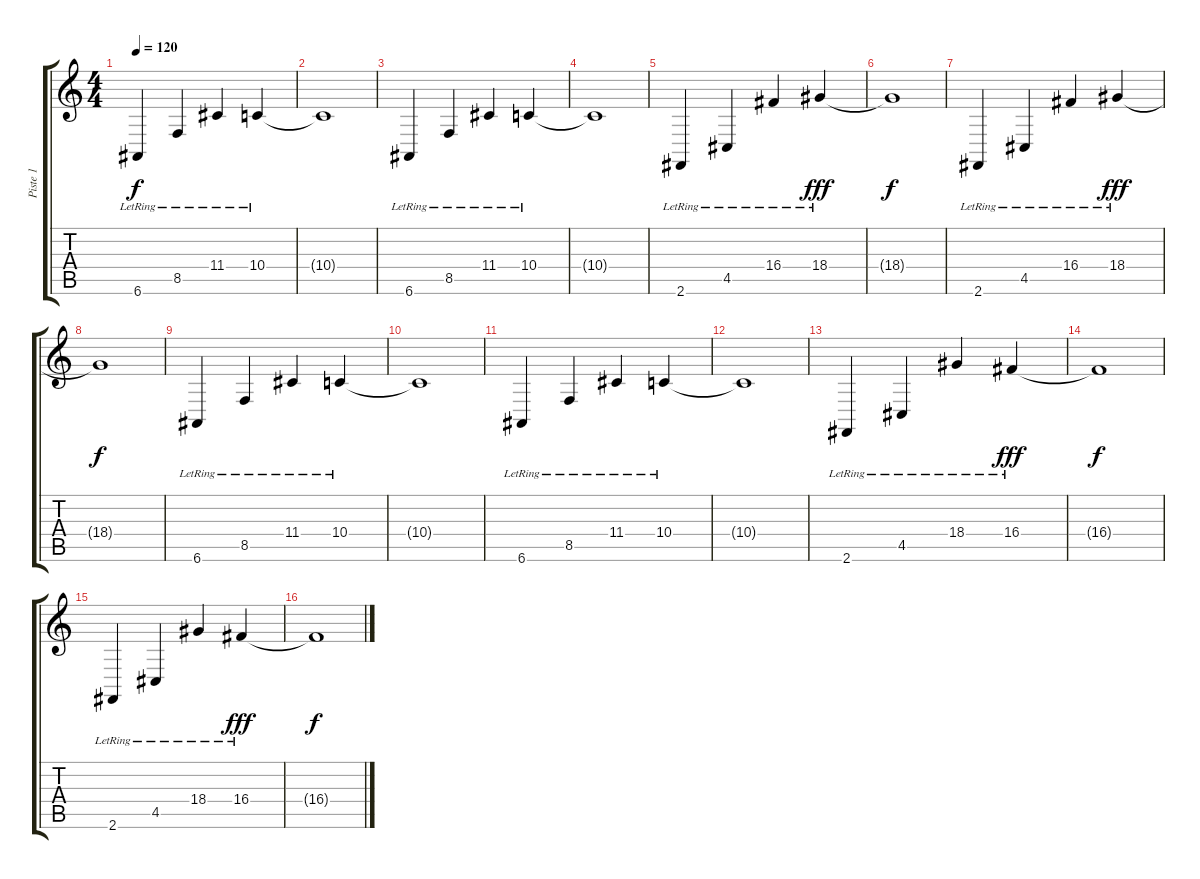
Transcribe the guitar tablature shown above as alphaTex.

\track ("Piste 1" "Piste 1") {instrument acousticgrandpiano}
\staff {score tabs}
\tuning (E4 B3 G3 D3 A2 E2) {hide}
\ts (4 4)
\tempo 120
\clef g2
\ks c
6.6{lr}.4{dy f instrument acousticgrandpiano} 8.5{lr}.4 11.4{lr}.4 10.4{lr}.4 |
10.4{t}.1 |
6.6{lr}.4 8.5{lr}.4 11.4{lr}.4 10.4{lr}.4 |
10.4{t}.1 |
2.6{lr}.4 4.5{lr}.4 16.4{lr}.4 18.4{lr}.4{dy fff} |
18.4{t}.1{dy f} |
2.6{lr}.4 4.5{lr}.4 16.4{lr}.4 18.4{lr}.4{dy fff} |
18.4{t}.1{dy f} |
6.6{lr}.4 8.5{lr}.4 11.4{lr}.4 10.4{lr}.4 |
10.4{t}.1 |
6.6{lr}.4 8.5{lr}.4 11.4{lr}.4 10.4{lr}.4 |
10.4{t}.1 |
2.6{lr}.4 4.5{lr}.4 18.4{lr}.4 16.4{lr}.4{dy fff} |
16.4{t}.1{dy f} |
2.6{lr}.4 4.5{lr}.4 18.4{lr}.4 16.4{lr}.4{dy fff} |
16.4{t}.1{dy f}
